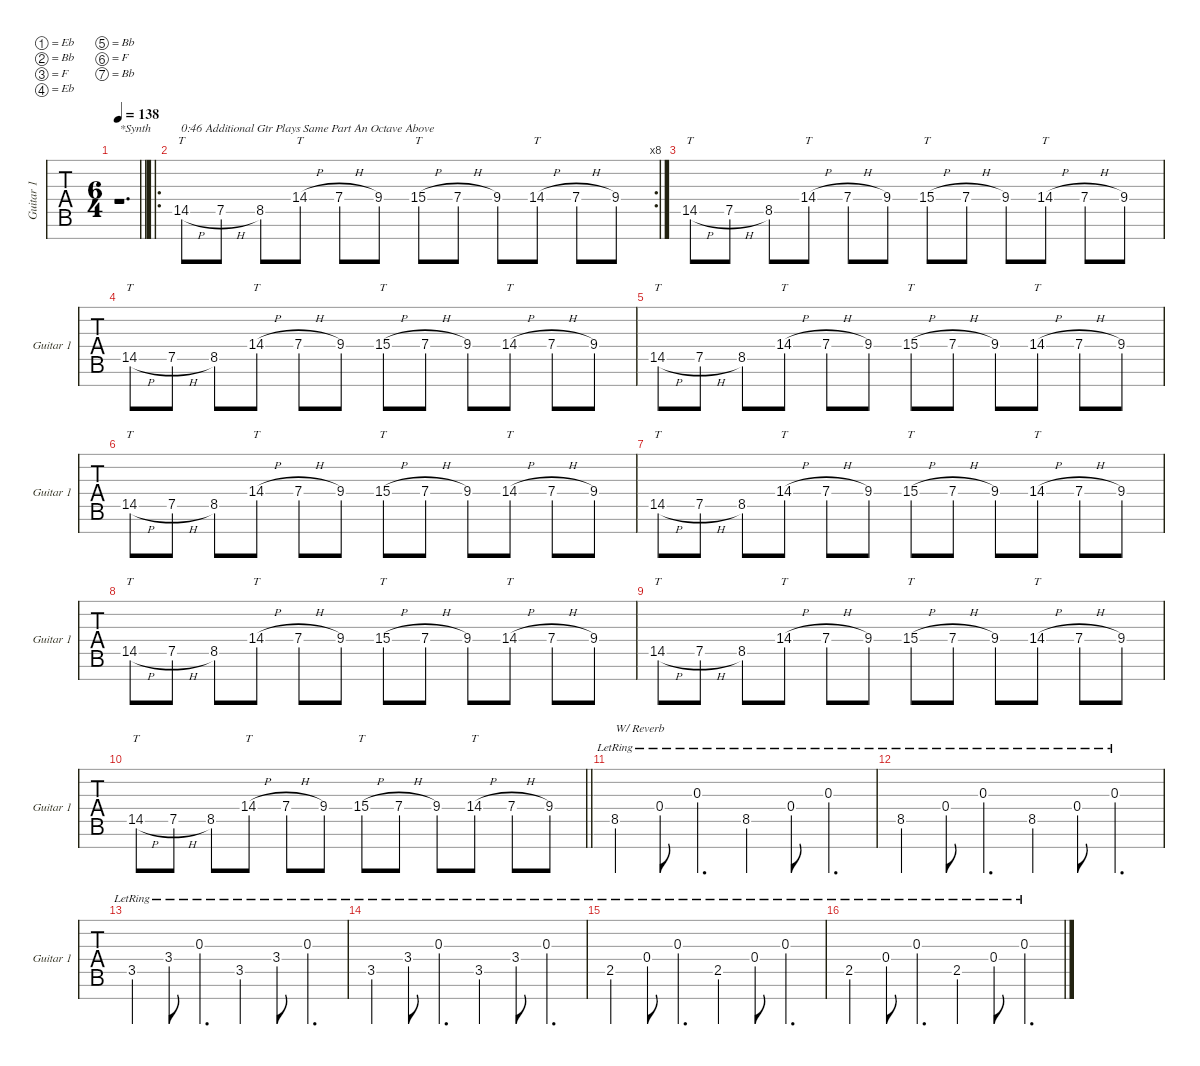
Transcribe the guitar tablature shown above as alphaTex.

\defaultSystemsLayout 4
\hideDynamics
\bracketExtendMode nobrackets
\singleTrackTrackNamePolicy allsystems
\multiTrackTrackNamePolicy allsystems
\firstSystemTrackNameMode fullname
\otherSystemsTrackNameMode fullname
\otherSystemsTrackNameOrientation horizontal
\track ("Guitar 1" "Guitar 1") {instrument distortionguitar}
\staff {tabs}
\tuning (Eb4 Bb3 F3 Eb3 Bb2 F2 Bb1)
\ts (6 4)
\beaming (8 2 2 2 2 2 2)
\ac
\tempo 138
\clef g2
\barLineRight lightlight
\ks c
r.1{d txt "*Synth" dy mf instrument distortionguitar} |
\ro
\rc 8
14.5{h}.8{tt txt "0:46 Additional Gtr Plays Same Part An Octave Above"} 7.5{h}.8 8.5.8 14.4{h}.8{tt} 7.4{h}.8 9.4.8 15.4{h}.8{tt} 7.4{h}.8 9.4.8 14.4{h}.8{tt} 7.4{h}.8 9.4.8 |
14.5{h}.8{tt} 7.5{h}.8 8.5.8 14.4{h}.8{tt} 7.4{h}.8 9.4.8 15.4{h}.8{tt} 7.4{h}.8 9.4.8 14.4{h}.8{tt} 7.4{h}.8 9.4.8 |
14.5{h}.8{tt} 7.5{h}.8 8.5.8 14.4{h}.8{tt} 7.4{h}.8 9.4.8 15.4{h}.8{tt} 7.4{h}.8 9.4.8 14.4{h}.8{tt} 7.4{h}.8 9.4.8 |
14.5{h}.8{tt} 7.5{h}.8 8.5.8 14.4{h}.8{tt} 7.4{h}.8 9.4.8 15.4{h}.8{tt} 7.4{h}.8 9.4.8 14.4{h}.8{tt} 7.4{h}.8 9.4.8 |
14.5{h}.8{tt} 7.5{h}.8 8.5.8 14.4{h}.8{tt} 7.4{h}.8 9.4.8 15.4{h}.8{tt} 7.4{h}.8 9.4.8 14.4{h}.8{tt} 7.4{h}.8 9.4.8 |
14.5{h}.8{tt} 7.5{h}.8 8.5.8 14.4{h}.8{tt} 7.4{h}.8 9.4.8 15.4{h}.8{tt} 7.4{h}.8 9.4.8 14.4{h}.8{tt} 7.4{h}.8 9.4.8 |
14.5{h}.8{tt} 7.5{h}.8 8.5.8 14.4{h}.8{tt} 7.4{h}.8 9.4.8 15.4{h}.8{tt} 7.4{h}.8 9.4.8 14.4{h}.8{tt} 7.4{h}.8 9.4.8 |
14.5{h}.8{tt} 7.5{h}.8 8.5.8 14.4{h}.8{tt} 7.4{h}.8 9.4.8 15.4{h}.8{tt} 7.4{h}.8 9.4.8 14.4{h}.8{tt} 7.4{h}.8 9.4.8 |
\barLineRight lightlight
14.5{h}.8{tt} 7.5{h}.8 8.5.8 14.4{h}.8{tt} 7.4{h}.8 9.4.8 15.4{h}.8{tt} 7.4{h}.8 9.4.8 14.4{h}.8{tt} 7.4{h}.8 9.4.8 |
8.5{lr}.4{txt "W/ Reverb"} 0.4{lr}.8 0.3{lr}.4{d} 8.5{lr}.4 0.4{lr}.8 0.3{lr}.4{d} |
8.5{lr}.4 0.4{lr}.8 0.3{lr}.4{d} 8.5{lr}.4 0.4{lr}.8 0.3{lr}.4{d} |
3.5{lr}.4 3.4{lr}.8 0.3{lr}.4{d} 3.5{lr}.4 3.4{lr}.8 0.3{lr}.4{d} |
3.5{lr}.4 3.4{lr}.8 0.3{lr}.4{d} 3.5{lr}.4 3.4{lr}.8 0.3{lr}.4{d} |
2.5{lr}.4 0.4{lr}.8 0.3{lr}.4{d} 2.5{lr}.4 0.4{lr}.8 0.3{lr}.4{d} |
2.5{lr}.4 0.4{lr}.8 0.3{lr}.4{d} 2.5{lr}.4 0.4{lr}.8 0.3{lr}.4{d}
